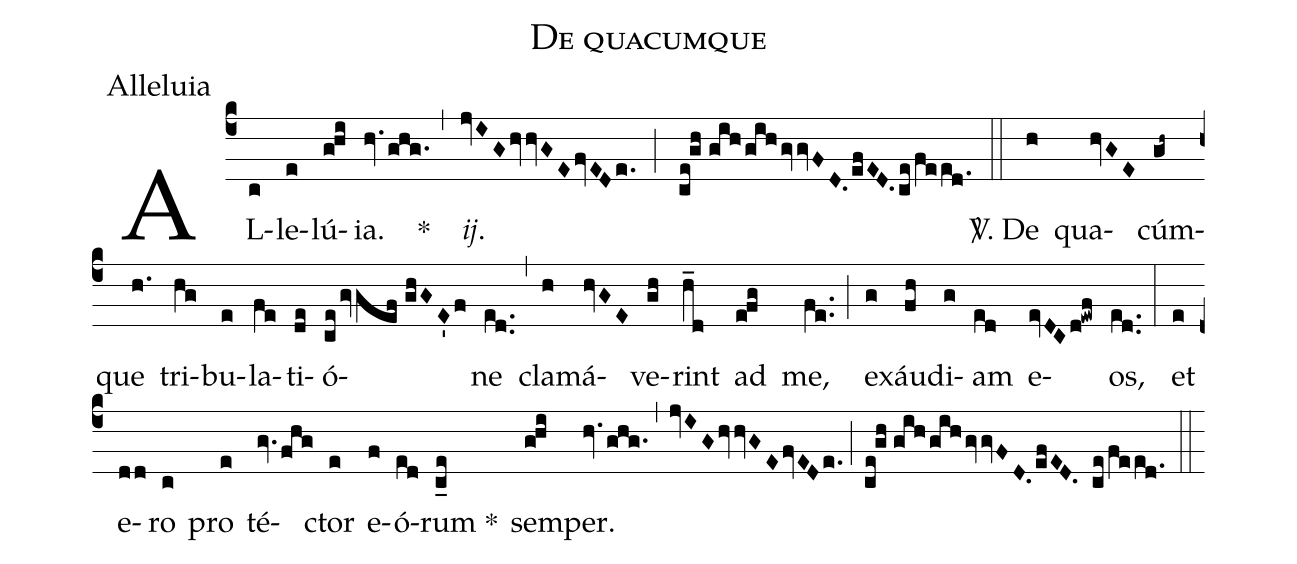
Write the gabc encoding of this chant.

name:De quacumque;
office-part:Alleluia;
%%
(c4) AL(c)le(e)lú(g!hi)ia.(hv.ghg.) *(,) <i>ij</i>.(jvIGhvvGEfvEDe.;ce!gh//gih/gihgvvFD.efED.ce/feed.) (::)

<sp>V/</sp>. De(h) qua(hvGE)cúm(gh~)que(h.) tri(hg)bu(e)la(fe)ti(de)ó(cegvgef//ghGE'f)ne(ed..) (,) cla(h)má(hvGE)ve(gh)rint(h_d) ad(e!fg) me,(fe..) (;) ex(g)áu(fh)di(g)am(ed) e(evDCd!ewf)os,(ed..) (:)
et(e) e(dd)ro(c) pro(e) té(gv.fhg)ctor(e) e(f)ó(ed)rum *(c_e) sem(g!hi)per.(hv.ghg.,jvIGhvvGEfvEDe.;ce!gh//gih/gihgvvFD.efED. ce/feed.) (::)
